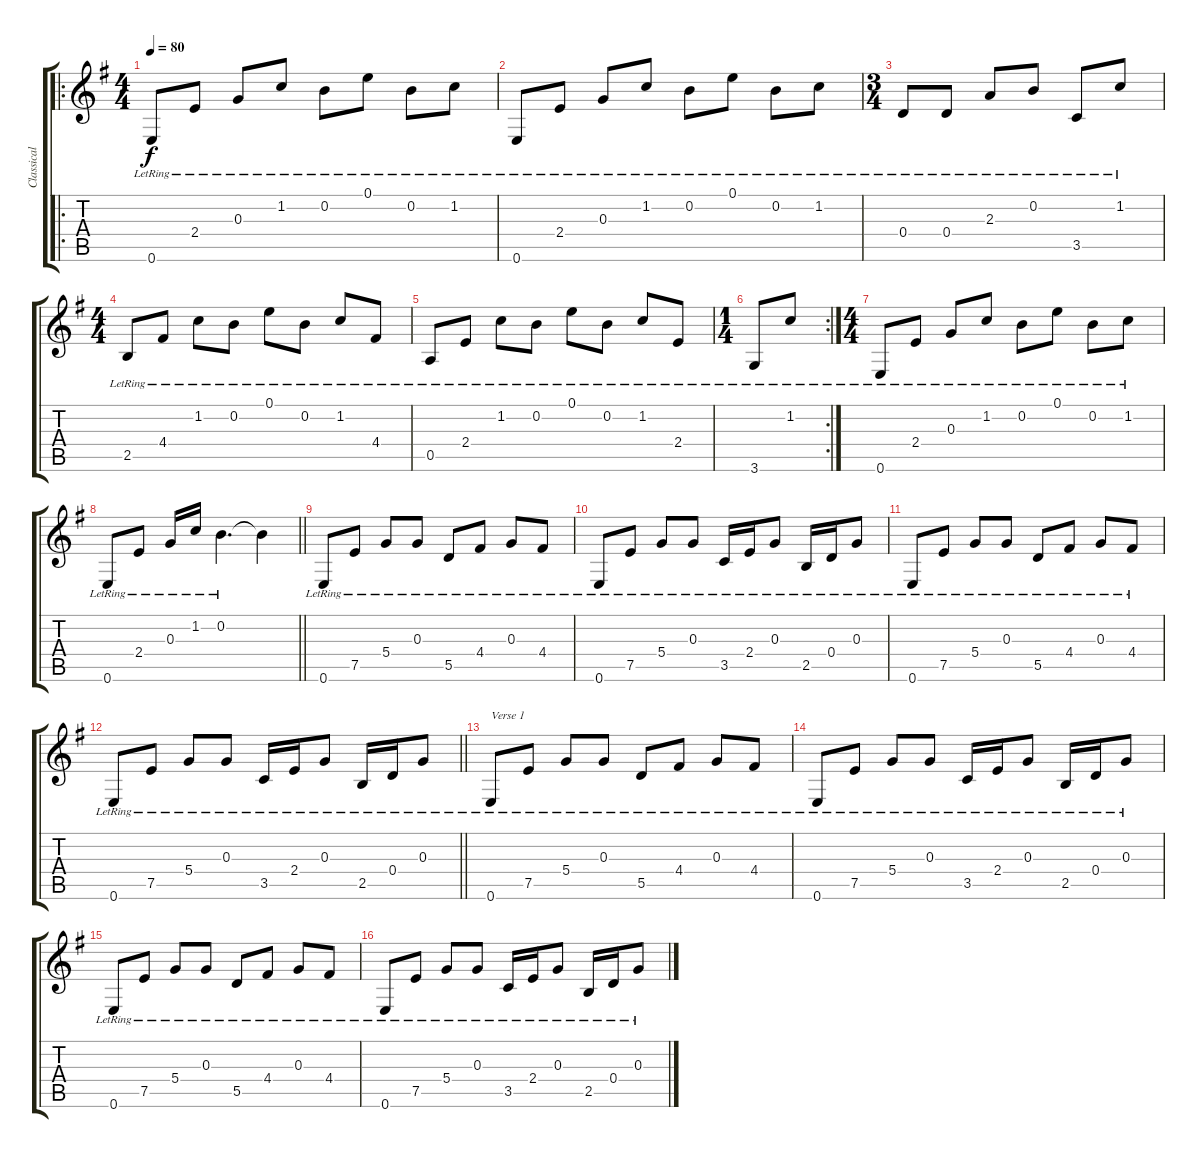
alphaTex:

\track ("Classical 2" "Classical ") {instrument acousticguitarnylon}
\staff {score tabs}
\tuning (E4 B3 G3 D3 A2 E2) {hide}
\ro
\ts (4 4)
\tempo 80
\clef g2
\ks g
0.6{lr}.8{dy f instrument acousticguitarnylon} 2.4{lr}.8 0.3{lr}.8 1.2{lr}.8 0.2{lr}.8 0.1{lr}.8 0.2{lr}.8 1.2{lr}.8 |
0.6{lr}.8 2.4{lr}.8 0.3{lr}.8 1.2{lr}.8 0.2{lr}.8 0.1{lr}.8 0.2{lr}.8 1.2{lr}.8 |
\ts (3 4)
0.4{lr}.8 0.4{lr}.8 2.3{lr}.8 0.2{lr}.8 3.5{lr}.8 1.2{lr}.8 |
\ts (4 4)
2.5{lr}.8 4.4{lr}.8 1.2{lr}.8 0.2{lr}.8 0.1{lr}.8 0.2{lr}.8 1.2{lr}.8 4.4{lr}.8 |
0.5{lr}.8 2.4{lr}.8 1.2{lr}.8 0.2{lr}.8 0.1{lr}.8 0.2{lr}.8 1.2{lr}.8 2.4{lr}.8 |
\rc 2
\ts (1 4)
3.6{lr}.8 1.2{lr}.8 |
\ts (4 4)
0.6{lr}.8 2.4{lr}.8 0.3{lr}.8 1.2{lr}.8 0.2{lr}.8 0.1{lr}.8 0.2{lr}.8 1.2{lr}.8 |
\barLineRight lightlight
0.6{lr}.8 2.4{lr}.8 0.3{lr}.16 1.2{lr}.16 0.2{lr}.4{d} 0.2{t}.4 |
0.6{lr}.8 7.5{lr}.8 5.4{lr}.8 0.3{lr}.8 5.5{lr}.8 4.4{lr}.8 0.3{lr}.8 4.4{lr}.8 |
0.6{lr}.8 7.5{lr}.8 5.4{lr}.8 0.3{lr}.8 3.5{lr}.16 2.4{lr}.16 0.3{lr}.8 2.5{lr}.16 0.4{lr}.16 0.3{lr}.8 |
0.6{lr}.8 7.5{lr}.8 5.4{lr}.8 0.3{lr}.8 5.5{lr}.8 4.4{lr}.8 0.3{lr}.8 4.4{lr}.8 |
\barLineRight lightlight
0.6{lr}.8 7.5{lr}.8 5.4{lr}.8 0.3{lr}.8 3.5{lr}.16 2.4{lr}.16 0.3{lr}.8 2.5{lr}.16 0.4{lr}.16 0.3{lr}.8 |
0.6{lr}.8{txt "Verse 1"} 7.5{lr}.8 5.4{lr}.8 0.3{lr}.8 5.5{lr}.8 4.4{lr}.8 0.3{lr}.8 4.4{lr}.8 |
0.6{lr}.8 7.5{lr}.8 5.4{lr}.8 0.3{lr}.8 3.5{lr}.16 2.4{lr}.16 0.3{lr}.8 2.5{lr}.16 0.4{lr}.16 0.3{lr}.8 |
0.6{lr}.8 7.5{lr}.8 5.4{lr}.8 0.3{lr}.8 5.5{lr}.8 4.4{lr}.8 0.3{lr}.8 4.4{lr}.8 |
0.6{lr}.8 7.5{lr}.8 5.4{lr}.8 0.3{lr}.8 3.5{lr}.16 2.4{lr}.16 0.3{lr}.8 2.5{lr}.16 0.4{lr}.16 0.3{lr}.8
